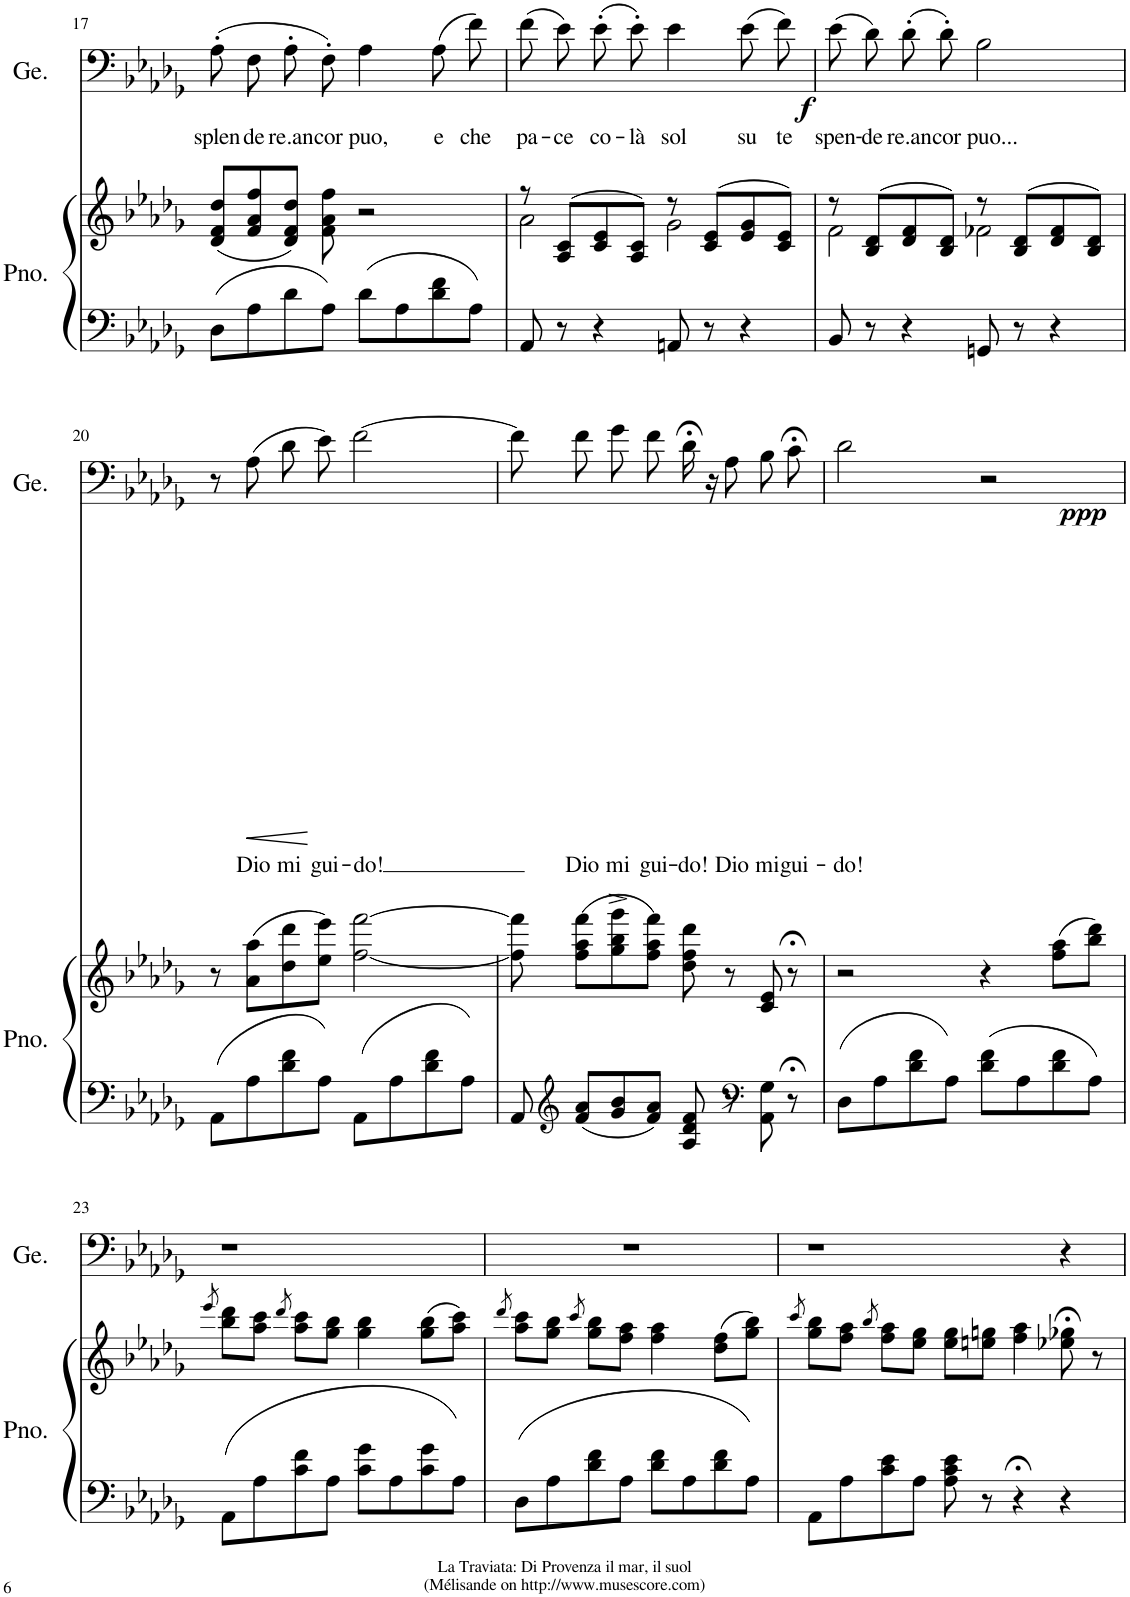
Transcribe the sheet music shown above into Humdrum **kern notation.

**kern	**kern	**kern	**text	**dynam
*part2	*part2	*part1	*part1	*part1
*staff3	*staff2	*staff1	*staff1	*staff1
*I"Piano	*	*I"Germont	*	*
*I'Pno.	*	*I'Ge.	*	*
!!LO:PB:g=z
*clefF4	*clefG2	*clefF4	*	*
*k[b-e-a-d-g-]	*k[b-e-a-d-g-]	*k[b-e-a-d-g-]	*	*
=17	=17	=17	=17	=17
!	!	!	!LO:LY:b	!
8D-\L	(8d-/ 8f/ 8dd-/L	(8A-'\	splen-	.
!	!	!	!LO:LY:b	!
8A-\	8f/ 8a-/ 8ff/	8F\	-de-	.
!	!	!	!LO:LY:b	!
8d-\	8d-/ 8f/ 8dd-/J)	8A-'\	-re.an	.
!	!	!	!LO:LY:b	!
8A-\J	8f\ 8a-\ 8ff\	8F'\)	cor	.
!	!	!	!LO:LY:b	!
8d-\L	2r	4A-\	puo,	.
8A-\	.	.	.	.
!	!	!	!LO:LY:b	!LO:DY:b
8d-\ 8f\	.	(8A-\	e	f
!	!	!	!LO:LY:b	!
8A-\J	.	8f\)	che	.
=18	=18	=18	=18	=18
*	*^	*	*	*
!	!	!	!	!LO:LY:b	!
8AA-/	8r	2a-\	(8f\	pa-	.
!	!	!	!	!LO:LY:b	!
8r	(8A-/ 8c/L	.	8e-\)	-ce	.
!	!	!	!	!LO:LY:b	!
4r	8c/ 8e-/	.	(8e-'\	co-	.
!	!	!	!	!LO:LY:b	!
.	8A-/ 8c/J)	.	8e-'\)	-là	.
!	!	!	!	!LO:LY:b	!
8AAn/	8r	2g-\	4e-\	sol	.
8r	(8c/ 8e-/L	.	.	.	.
!	!	!	!	!LO:LY:b	!
4r	8e-/ 8g-/	.	(8e-\	su	.
!	!	!	!	!LO:LY:b	!
.	8c/ 8e-/J)	.	8f\)	te	.
=19	=19	=19	=19	=19	=19
!	!	!	!	!LO:LY:b	!
8BB-/	8r	2f\	(8e-\	spen-	.
!	!	!	!	!LO:LY:b	!
8r	(8B-/ 8d-/L	.	8d-\)	-de-	.
!	!	!	!	!LO:LY:b	!
4r	8d-/ 8f/	.	(8d-'\	-re.an-	.
!	!	!	!	!LO:LY:b	!
.	8B-/ 8d-/J)	.	8d-'\)	-cor	.
!	!	!	!	!LO:LY:b	!
8GGn/	8r	2f-X\	2B-\	puo...	.
8r	(8B-/ 8d-/L	.	.	.	.
4r	8d-/ 8f-/	.	.	.	.
.	8B-/ 8d-/J)	.	.	.	.
*	*v	*v	*	*	*
!!LO:LB:g=z
=20	=20	=20	=20	=20
8AA-\L	8r	8r	.	.
!	!	!	!LO:LY:b	!LO:HP:b
8A-\	(8a-\ 8aa-\L	(8A-\	Dio	<
!	!	!	!LO:LY:b	!
8d-\ 8f\	8dd-\ 8ddd-\	8d-\	mi	.
!	!	!	!LO:LY:b	!
8A-\J	8ee-\ 8eee-\J)	8e-\)	gui-	[
!	!	!	!LO:LY:b	!
8AA-\L	[2ff\ [2fff\	[2f\	-do!	.
8A-\	.	.	.	.
8d-\ 8f\	.	.	.	.
8A-\J	.	.	.	.
=21	=21	=21	=21	=21
8AA-/	8ff\] 8fff\]	8f\]	.	.
*clefG2	*	*	*	*
!	!	!	!LO:LY:b	!
8f/ 8a-/L	(8ff\ 8aa-\ 8fff\L	8f\	Dio	.
!	!	!	!LO:LY:b	!
8g-/ 8b-/	8gg-\^ 8bb-\^ 8ggg-\^	8g-\	mi	.
!	!	!	!LO:LY:b	!
8f/ 8a-/J	8ff\ 8aa-\ 8fff\J)	8f\	gui-	.
!	!	!	!LO:LY:b	!
8A-/ 8d-/ 8f/	8dd-\ 8ff\ 8ddd-\	16d-;<\	-do!	.
.	.	16r	.	.
!	!	!	!LO:LY:b	!LO:DY:b
8r	8r	8A-\	Dio	ppp
*clefF4	*	*	*	*
!	!	!	!LO:LY:b	!
8AA-\ 8G-\	8c/ 8e-/	8B-\	mi	.
!	!	!	!LO:LY:b	!
8r;<	8r;<	8c;<\	gui-	.
=22	=22	=22	=22	=22
!	!	!	!LO:LY:b	!
8D-\L	2r	2d-\	-do!	.
8A-\	.	.	.	.
8d-\ 8f\	.	.	.	.
8A-\J	.	.	.	.
8d-\ 8f\L	4r	2r	.	.
8A-\	.	.	.	.
8d-\ 8f\	(8ff\ 8aa-\L	.	.	.
8A-\J	8bb-\ 8ddd-\J)	.	.	.
!!LO:LB:g=z
=23	=23	=23	=23	=23
.	8qeee-/	.	.	.
8AA-\L	8bb-\ 8ddd-\L	1r	.	.
8A-\	8aa-\ 8ccc\J	.	.	.
.	8qddd-/	.	.	.
8c\ 8f\	8aa-\ 8ccc\L	.	.	.
8A-\J	8gg-\ 8bb-\J	.	.	.
8c\ 8g-\L	4gg-\ 4bb-\	.	.	.
8A-\	.	.	.	.
8c\ 8g-\	(8gg-\ 8bb-\L	.	.	.
8A-\J	8aa-\ 8ccc\J)	.	.	.
=24	=24	=24	=24	=24
.	8qddd-/	.	.	.
8D-\L	8aa-\ 8ccc\L	1r	.	.
8A-\	8gg-\ 8bb-\J	.	.	.
.	8qccc/	.	.	.
8d-\ 8f\	8gg-\ 8bb-\L	.	.	.
8A-\J	8ff\ 8aa-\J	.	.	.
8d-\ 8f\L	4ff\ 4aa-\	.	.	.
8A-\	.	.	.	.
8d-\ 8f\	(8dd-\ 8ff\L	.	.	.
8A-\J	8gg-\ 8bb-\J)	.	.	.
=25	=25	=25	=25	=25
.	8qccc/	.	.	.
8AA-\L	8gg-\ 8bb-\L	1r	.	.
8A-\	8ff\ 8aa-\J	.	.	.
.	8qbb-/	.	.	.
8c\ 8e-\	8ff\ 8aa-\L	.	.	.
8A-\J	8ee-\ 8gg-\J	.	.	.
8A-\ 8c\ 8e-\	8ee-\ 8gg-\L	.	.	.
8r	8een\ 8ggn\J	.	.	.
4r;<	4ff\ 4aa-\	.	.	.
4r	8ee-X\;< 8gg-X\;<	4r	.	.
.	8r	.	.	.
=	=	=	=	=
*-	*-	*-	*-	*-
